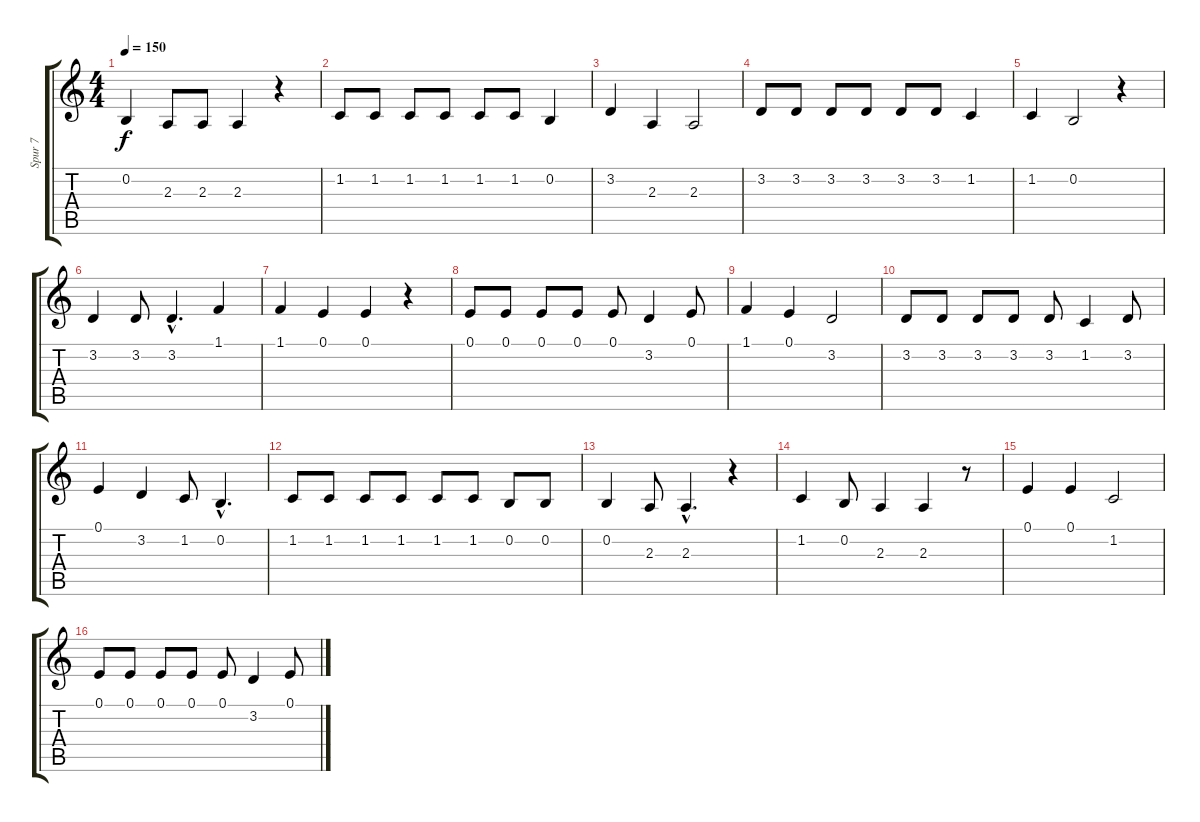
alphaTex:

\track ("Spur 7" "Spur 7") {instrument lead1square}
\staff {score tabs}
\tuning (E4 B3 G3 D3 A2 E2) {hide}
\ts (4 4)
\tempo 150
\clef g2
\ks c
0.2.4{dy f} 2.3.8 2.3.8 2.3.4 r.4 |
1.2.8 1.2.8 1.2.8 1.2.8 1.2.8 1.2.8 0.2.4 |
3.2.4 2.3.4 2.3.2 |
3.2.8 3.2.8 3.2.8 3.2.8 3.2.8 3.2.8 1.2.4 |
1.2.4 0.2.2 r.4 |
3.2.4 3.2.8 3.2{hac}.4{d} 1.1.4 |
1.1.4 0.1.4 0.1.4 r.4 |
0.1.8 0.1.8 0.1.8 0.1.8 0.1.8 3.2.4 0.1.8 |
1.1.4 0.1.4 3.2.2 |
3.2.8 3.2.8 3.2.8 3.2.8 3.2.8 1.2.4 3.2.8 |
0.1.4 3.2.4 1.2.8 0.2{hac}.4{d} |
1.2.8 1.2.8 1.2.8 1.2.8 1.2.8 1.2.8 0.2.8 0.2.8 |
0.2.4 2.3.8 2.3{hac}.4{d} r.4 |
1.2.4 0.2.8 2.3.4 2.3.4 r.8 |
0.1.4 0.1.4 1.2.2 |
0.1.8 0.1.8 0.1.8 0.1.8 0.1.8 3.2.4 0.1.8
